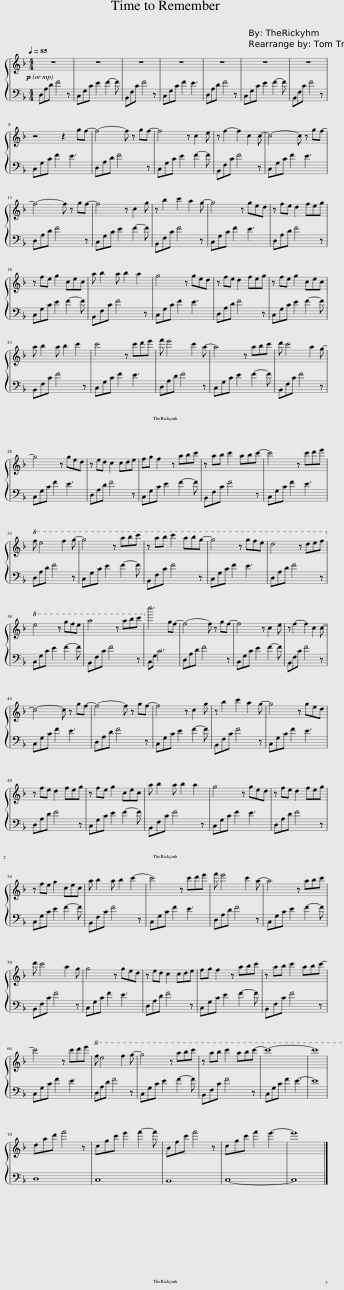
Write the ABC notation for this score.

X:1
%%score { 1 | 2 }
L:1/8
Q:1/4=85
M:4/4
I:linebreak $
K:F
V:1 treble
V:2 bass
V:1
!p! z8 | z8 | z8 | z8 | z8 | %5
 z8 | z8 |$ z4 z2 gf- | f4- f z gf- | f4 z c2 e | %10
 z f2- f2 c2 c- | c4- c z gf- |$ f4- f z gf- | f4 z c2 g | z b2 c'2 a2 g- | %15
 g4 z ged | z fe d2 feg |$ z fe g2 cec | a b2 a b2 a2 | g4 z ged | %20
 z fe d2 feg | z fe g2 cec |$ a b2 a b2 c'2 | c'4 z c'd'e' | f' e'4 c'2 a- | %25
 a4 z abc' | d' c'4 a2 g- |$ g4 z ged | z ed c2 cde | fg f2 z abc' | %30
 z ab c'2 abc'- | c'4 z c'd'e' |$!8va(! f' e'4 f'2 g'-!8va)! |!8va(! g'4 z a'b'c''!8va)! | z!8va(! a'b' c''2 a'b'g'-!8va)! | %35
!8va(! g'4 z g'f'e'!8va)! |!8va(! d'4 z d'e'f'!8va)! |$!8va(! e'4 z g'f'e'!8va)! |!8va(! a'4 z a'b'c''!8va)! | c''6 gf- | %40
 f4- f z gf- | f4 z c2 e | z f2- f2 c2 c- |$ c4- c z gf- | f4- f z gf- | %45
 f4 z c2 g | z b2 c'2 a2 g- | g4 z ged |$ z fe d2 feg | z fe g2 cec | %50
 a b2 a b2 a2 | g4 z ged | z fe d2 feg |$ z fe g2 cec | a b2 a b2 c'2- | %55
 c'4 z c'd'e' | f' e'4 c'2 a- | a4 z abc' |$ d' c'4 a2 g | g4 z ged | %60
 z ed c2 cde | fg f2 z abc' | z ab c'2 abc'- |$ c'4 z c'd'e' |!8va(! f' e'4 f'2 g'-!8va)! | %65
!8va(! g'4 z a'b'c''!8va)! | z!8va(! a'b' c''2 a'b'c''-!8va)! |!8va(! c''8-!8va)! | c'8 |$ dad' f'4 z | %70
 cgc' e'2 f'2- f' | Bfc' f'4 z | cgc' f'2 e'3- | e'8 |] %74
V:2
 D,A,D F4 z | C,G,C E2 F2- F | B,,F,C F4 z | C,G,C F2 E3 | D,A,D F4 z | %5
 C,G,C E2 F2- F | B,,F,C F4 z |$ C,G,C F2 E3 | D,A,D F4 z | C,G,C E2 F2- F | %10
 B,,F,C F4 z | C,G,C F2 E3 |$ D,A,D F4 z | C,G,C E2 F2- F | B,,F,C F4 z | %15
 C,G,C F2 E3 | D,A,D F4 z |$ C,G,C E2 F2- F | B,,F,C F4 z | C,G,C F2 E3 | %20
 D,A,D F4 z | C,G,C E2 F2- F |$ B,,F,C F4 z | C,G,C F2 E3 | D,A,D F4 z | %25
 C,G,C E2 F2- F | B,,F,C F4 z |$ C,G,C F2 E3 | D,A,D F4 z | C,G,C E2 F2- F | %30
 B,,F,C F4 z | C,G,C F2 E3 |$ D,A,D F4 z | C,G,C E2 F2- F | B,,F,C F4 z | %35
 C,G,C F2 E3 | D,A,D F4 z |$ C,G,C E2 F2- F | B,,F,C F4 z | C,G, C6 | %40
 D,A,D F4 z | C,G,C E2 F2- F | B,,F,C F4 z |$ C,G,C F2 E3 | D,A,D F4 z | %45
 C,G,C E2 F2- F | B,,F,C F4 z | C,G,C F2 E3 |$ D,A,D F4 z | C,G,C E2 F2- F | %50
 B,,F,C F4 z | C,G,C F2 E3 | D,A,D F4 z |$ C,G,C E2 F2- F | B,,F,C F4 z | %55
 C,G,C F2 E3 | D,A,D F4 z | C,G,C E2 F2- F |$ B,,F,C F4 z | C,G,C F2 E3 | %60
 D,A,D F4 z | C,G,C E2 F2- F | B,,F,C F4 z |$ C,G,C F2 E3 | D,A,D F4 z | %65
 C,G,C E2 F2- F | B,,F,C F4 z | C,G,C F2 E3- | E8 |$ D,8 | %70
 C,8 | B,,8 | C,8- | C,8 |] %74
